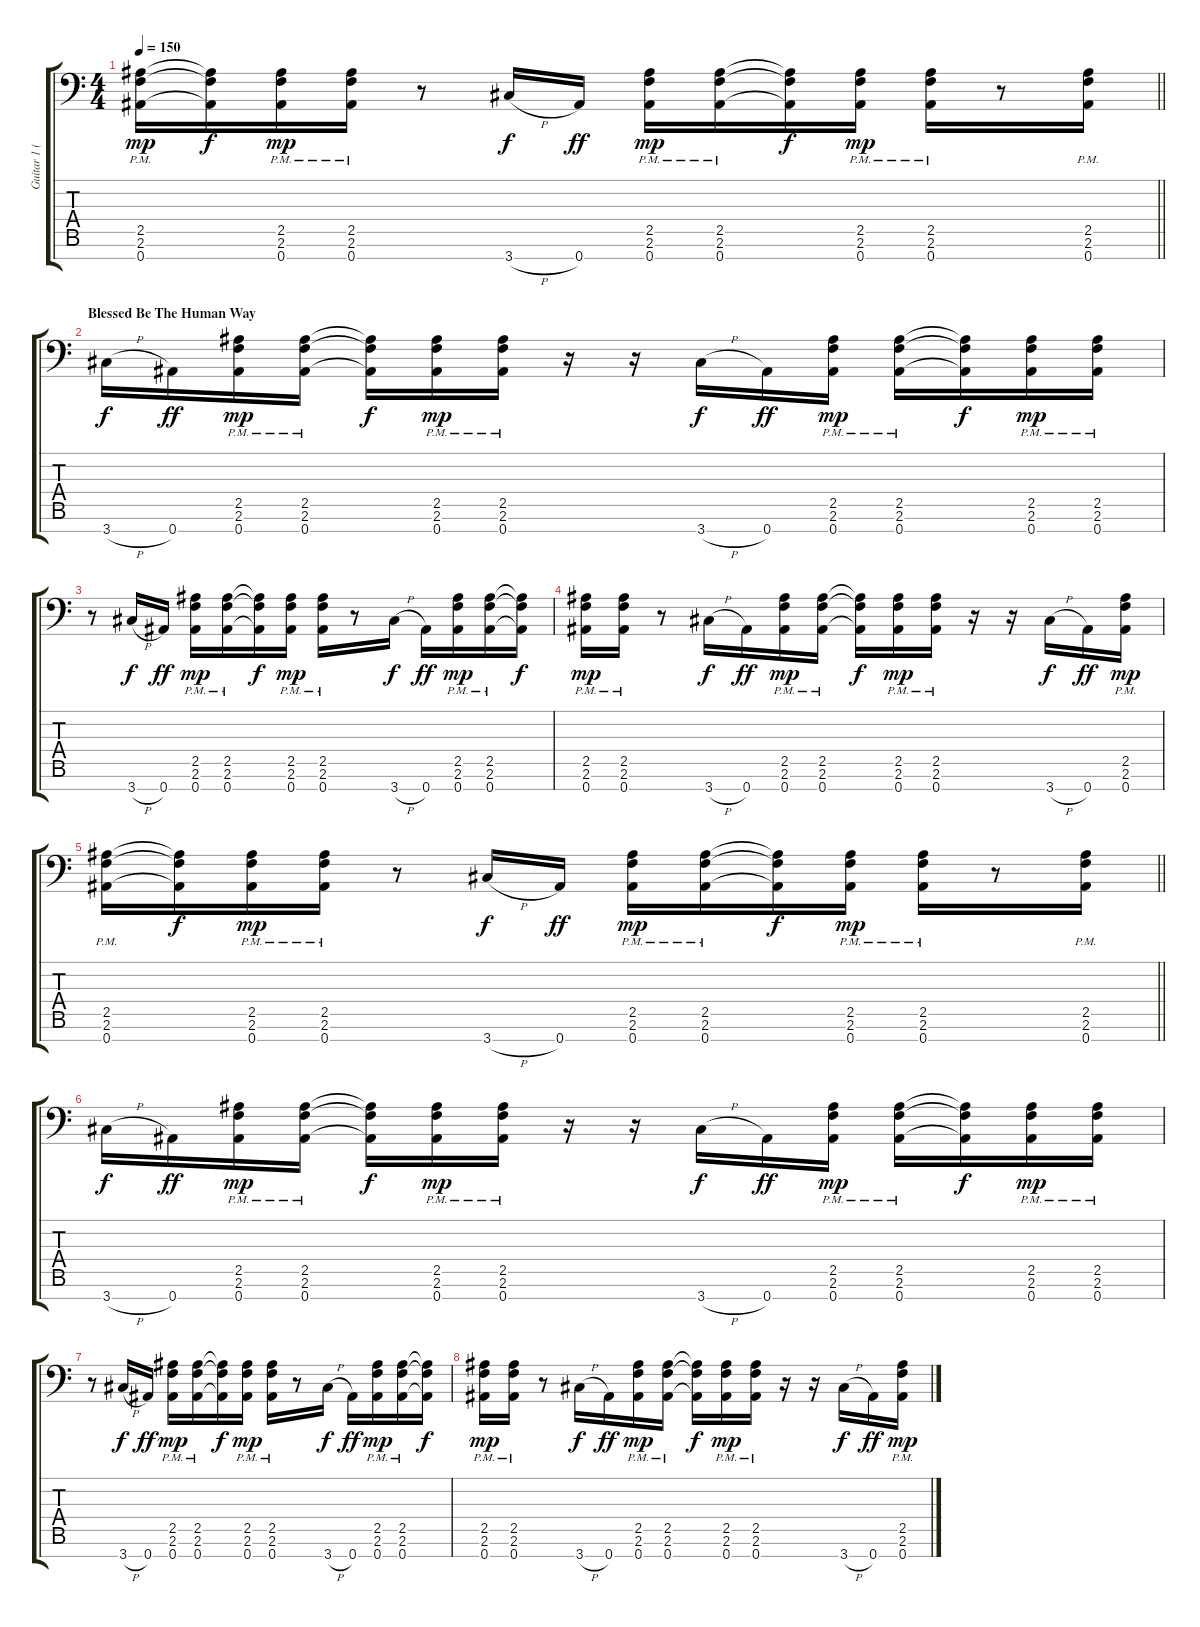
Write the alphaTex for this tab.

\track ("Guitar 1 (Fredrik Thordendal)" "Guitar 1 (") {instrument distortionguitar}
\staff {score tabs}
\tuning (Eb4 Bb3 Gb3 Db3 Ab2 Eb2 Bb1) {hide}
\ts (4 4)
\tempo 150
\clef f4
\barLineRight lightlight
\ks c
(2.5 2.6{pm} 0.7{pm}).16{dy mp} (2.5{t} 2.6{t} 0.7{t}).16{dy f} (2.5 2.6{pm} 0.7{pm}).16{dy mp} (2.5 2.6{pm} 0.7{pm}).16 r.8 3.7{h}.16{dy f} 0.7.16{dy ff} (2.5 2.6{pm} 0.7{pm}).16{dy mp} (2.5 2.6{pm} 0.7{pm}).16 (2.5{t} 2.6{t} 0.7{t}).16{dy f} (2.5 2.6{pm} 0.7{pm}).16{dy mp} (2.5 2.6{pm} 0.7{pm}).16 r.8 (2.5 2.6{pm} 0.7{pm}).16 |
\section ("" "Blessed Be The Human Way")
3.7{h}.16{dy f} 0.7.16{dy ff} (2.5 2.6{pm} 0.7{pm}).16{dy mp} (2.5 2.6{pm} 0.7{pm}).16 (2.5{t} 2.6{t} 0.7{t}).16{dy f} (2.5 2.6{pm} 0.7{pm}).16{dy mp} (2.5 2.6{pm} 0.7{pm}).16 r.16 r.16 3.7{h}.16{dy f} 0.7.16{dy ff} (2.5 2.6{pm} 0.7{pm}).16{dy mp} (2.5 2.6{pm} 0.7{pm}).16 (2.5{t} 2.6{t} 0.7{t}).16{dy f} (2.5 2.6{pm} 0.7{pm}).16{dy mp} (2.5 2.6{pm} 0.7{pm}).16 |
r.8 3.7{h}.16{dy f} 0.7.16{dy ff} (2.5 2.6{pm} 0.7{pm}).16{dy mp} (2.5 2.6{pm} 0.7{pm}).16 (2.5{t} 2.6{t} 0.7{t}).16{dy f} (2.5 2.6{pm} 0.7{pm}).16{dy mp} (2.5 2.6{pm} 0.7{pm}).16 r.8 3.7{h}.16{dy f} 0.7.16{dy ff} (2.5 2.6{pm} 0.7{pm}).16{dy mp} (2.5 2.6{pm} 0.7{pm}).16 (2.5{t} 2.6{t} 0.7{t}).16{dy f} |
(2.5 2.6{pm} 0.7{pm}).16{dy mp} (2.5 2.6{pm} 0.7{pm}).16 r.8 3.7{h}.16{dy f} 0.7.16{dy ff} (2.5 2.6{pm} 0.7{pm}).16{dy mp} (2.5 2.6{pm} 0.7{pm}).16 (2.5{t} 2.6{t} 0.7{t}).16{dy f} (2.5 2.6{pm} 0.7{pm}).16{dy mp} (2.5 2.6{pm} 0.7{pm}).16 r.16 r.16 3.7{h}.16{dy f} 0.7.16{dy ff} (2.5 2.6{pm} 0.7{pm}).16{dy mp} |
\barLineRight lightlight
(2.5 2.6{pm} 0.7{pm}).16 (2.5{t} 2.6{t} 0.7{t}).16{dy f} (2.5 2.6{pm} 0.7{pm}).16{dy mp} (2.5 2.6{pm} 0.7{pm}).16 r.8 3.7{h}.16{dy f} 0.7.16{dy ff} (2.5 2.6{pm} 0.7{pm}).16{dy mp} (2.5 2.6{pm} 0.7{pm}).16 (2.5{t} 2.6{t} 0.7{t}).16{dy f} (2.5 2.6{pm} 0.7{pm}).16{dy mp} (2.5 2.6{pm} 0.7{pm}).16 r.8 (2.5 2.6{pm} 0.7{pm}).16 |
3.7{h}.16{dy f} 0.7.16{dy ff} (2.5 2.6{pm} 0.7{pm}).16{dy mp} (2.5 2.6{pm} 0.7{pm}).16 (2.5{t} 2.6{t} 0.7{t}).16{dy f} (2.5 2.6{pm} 0.7{pm}).16{dy mp} (2.5 2.6{pm} 0.7{pm}).16 r.16 r.16 3.7{h}.16{dy f} 0.7.16{dy ff} (2.5 2.6{pm} 0.7{pm}).16{dy mp} (2.5 2.6{pm} 0.7{pm}).16 (2.5{t} 2.6{t} 0.7{t}).16{dy f} (2.5 2.6{pm} 0.7{pm}).16{dy mp} (2.5 2.6{pm} 0.7{pm}).16 |
r.8 3.7{h}.16{dy f} 0.7.16{dy ff} (2.5 2.6{pm} 0.7{pm}).16{dy mp} (2.5 2.6{pm} 0.7{pm}).16 (2.5{t} 2.6{t} 0.7{t}).16{dy f} (2.5 2.6{pm} 0.7{pm}).16{dy mp} (2.5 2.6{pm} 0.7{pm}).16 r.8 3.7{h}.16{dy f} 0.7.16{dy ff} (2.5 2.6{pm} 0.7{pm}).16{dy mp} (2.5 2.6{pm} 0.7{pm}).16 (2.5{t} 2.6{t} 0.7{t}).16{dy f} |
(2.5 2.6{pm} 0.7{pm}).16{dy mp} (2.5 2.6{pm} 0.7{pm}).16 r.8 3.7{h}.16{dy f} 0.7.16{dy ff} (2.5 2.6{pm} 0.7{pm}).16{dy mp} (2.5 2.6{pm} 0.7{pm}).16 (2.5{t} 2.6{t} 0.7{t}).16{dy f} (2.5 2.6{pm} 0.7{pm}).16{dy mp} (2.5 2.6{pm} 0.7{pm}).16 r.16 r.16 3.7{h}.16{dy f} 0.7.16{dy ff} (2.5 2.6{pm} 0.7{pm}).16{dy mp}
